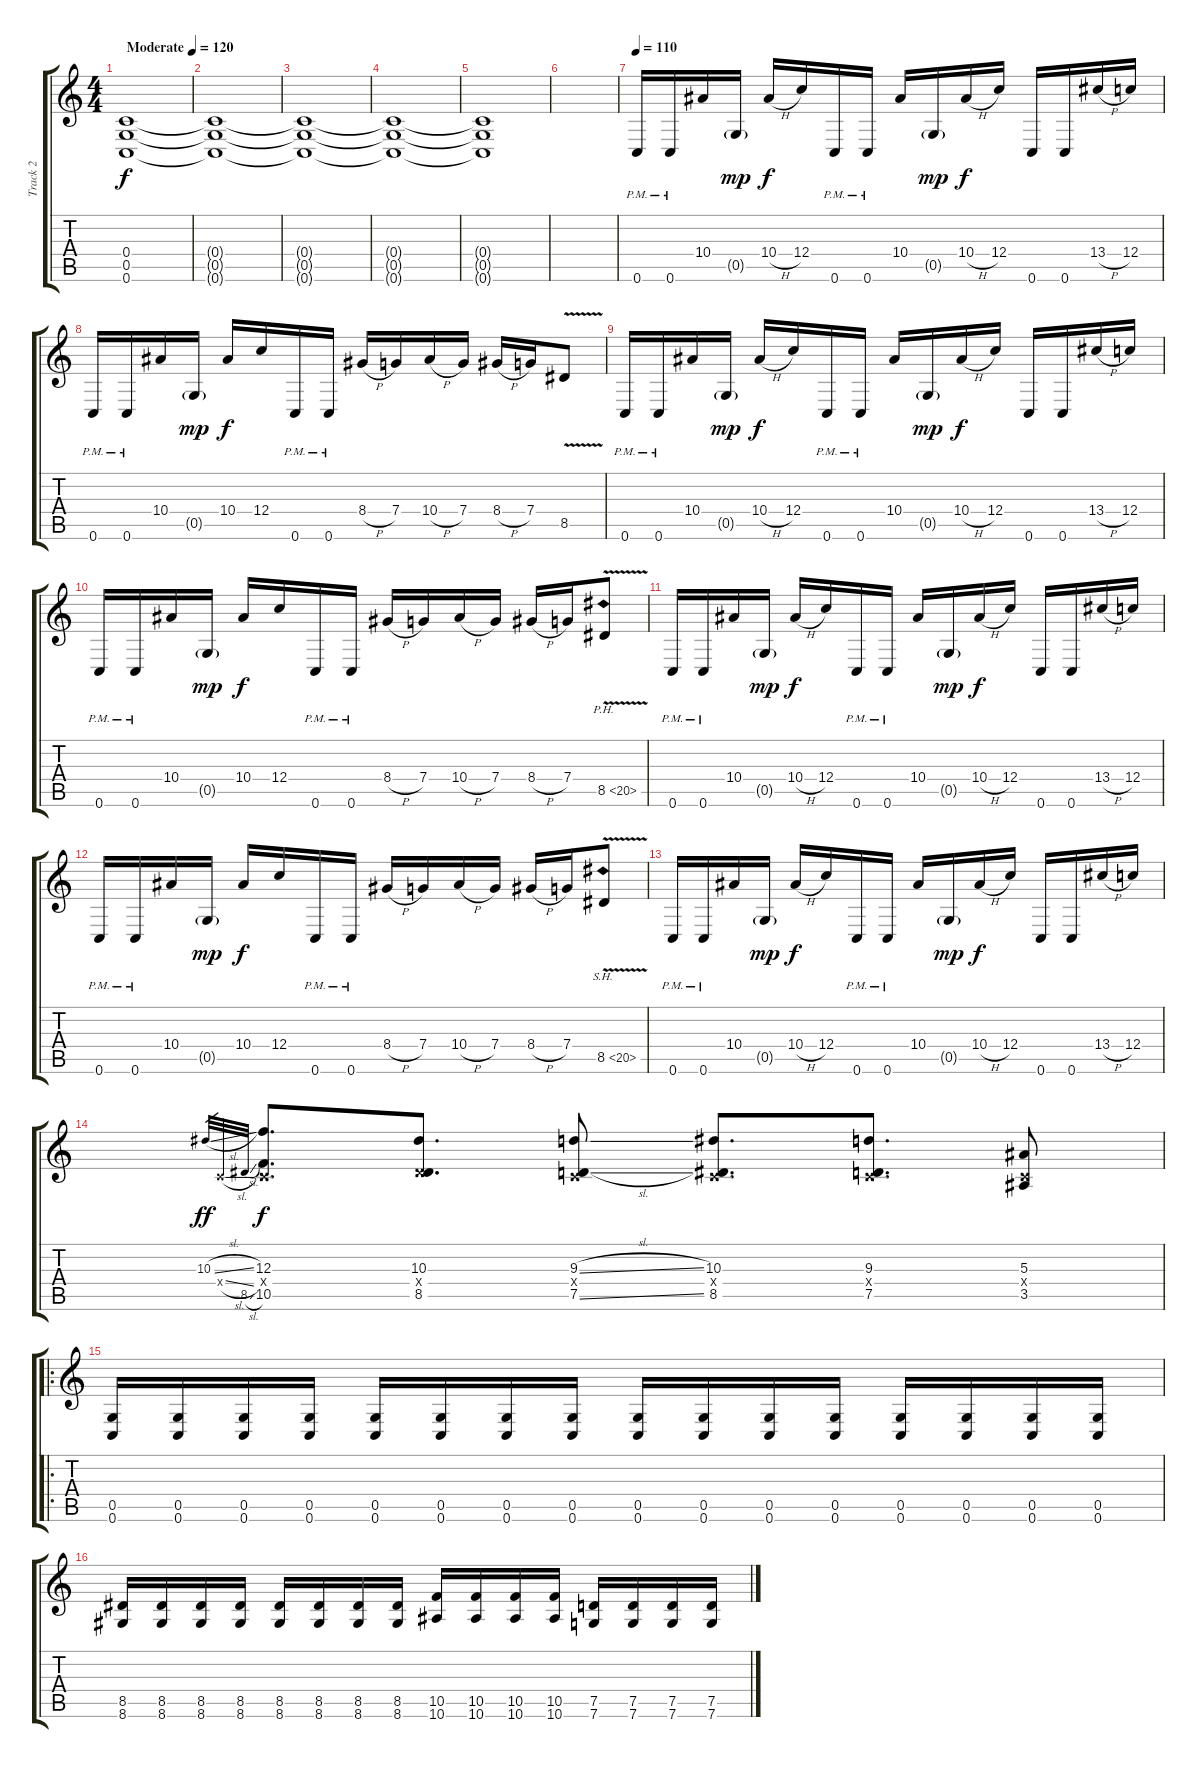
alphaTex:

\track ("Track 2" "Track 2") {instrument overdrivenguitar}
\staff {score tabs}
\tuning (D4 A3 F3 C3 G2 C2) {hide}
\ts (4 4)
\tempo (120 "Moderate")
\clef g2
\ks c
(0.4 0.5 0.6).1{dy f instrument overdrivenguitar} |
(0.4{t} 0.5{t} 0.6{t}).1 |
(0.4{t} 0.5{t} 0.6{t}).1 |
(0.4{t} 0.5{t} 0.6{t}).1 |
(0.4{t} 0.5{t} 0.6{t}).1 |
|
\tempo 110
0.6{pm}.16 0.6{pm}.16 10.4.16 0.5{g}.16{dy mp} 10.4{h}.16{dy f} 12.4.16 0.6{pm}.16 0.6{pm}.16 10.4.16 0.5{g}.16{dy mp} 10.4{h}.16{dy f} 12.4.16 0.6.16 0.6.16 13.4{h}.16 12.4.16 |
0.6{pm}.16 0.6{pm}.16 10.4.16 0.5{g}.16{dy mp} 10.4.16{dy f} 12.4.16 0.6{pm}.16 0.6{pm}.16 8.4{h}.16 7.4.16 10.4{h}.16 7.4.16 8.4{h}.16 7.4.16 8.5{v}.8 |
0.6{pm}.16 0.6{pm}.16 10.4.16 0.5{g}.16{dy mp} 10.4{h}.16{dy f} 12.4.16 0.6{pm}.16 0.6{pm}.16 10.4.16 0.5{g}.16{dy mp} 10.4{h}.16{dy f} 12.4.16 0.6.16 0.6.16 13.4{h}.16 12.4.16 |
0.6{pm}.16 0.6{pm}.16 10.4.16 0.5{g}.16{dy mp} 10.4.16{dy f} 12.4.16 0.6{pm}.16 0.6{pm}.16 8.4{h}.16 7.4.16 10.4{h}.16 7.4.16 8.4{h}.16 7.4.16 8.5{ph 12 v}.8 |
0.6{pm}.16 0.6{pm}.16 10.4.16 0.5{g}.16{dy mp} 10.4{h}.16{dy f} 12.4.16 0.6{pm}.16 0.6{pm}.16 10.4.16 0.5{g}.16{dy mp} 10.4{h}.16{dy f} 12.4.16 0.6.16 0.6.16 13.4{h}.16 12.4.16 |
0.6{pm}.16 0.6{pm}.16 10.4.16 0.5{g}.16{dy mp} 10.4.16{dy f} 12.4.16 0.6{pm}.16 0.6{pm}.16 8.4{h}.16 7.4.16 10.4{h}.16 7.4.16 8.4{h}.16 7.4.16 8.5{sh 12 v}.8 |
0.6{pm}.16 0.6{pm}.16 10.4.16 0.5{g}.16{dy mp} 10.4{h}.16{dy f} 12.4.16 0.6{pm}.16 0.6{pm}.16 10.4.16 0.5{g}.16{dy mp} 10.4{h}.16{dy f} 12.4.16 0.6.16 0.6.16 13.4{h}.16 12.4.16 |
10.3{sl}.32{gr dy ff} 0.4{sl x}.32{gr} 8.5{sl}.32{gr} (12.3 0.4{x} 10.5).8{d dy f} (10.3 3.4{x} 8.5).8{d} (9.3{sl} 0.4{x} 7.5{sl}).8 (10.3 0.4{x} 8.5).8{d} (9.3 0.4{x} 7.5).8{d} (5.3 0.4{x} 3.5).8 |
\ro
(0.5 0.6).16 (0.5 0.6).16 (0.5 0.6).16 (0.5 0.6).16 (0.5 0.6).16 (0.5 0.6).16 (0.5 0.6).16 (0.5 0.6).16 (0.5 0.6).16 (0.5 0.6).16 (0.5 0.6).16 (0.5 0.6).16 (0.5 0.6).16 (0.5 0.6).16 (0.5 0.6).16 (0.5 0.6).16 |
(8.5 8.6).16 (8.5 8.6).16 (8.5 8.6).16 (8.5 8.6).16 (8.5 8.6).16 (8.5 8.6).16 (8.5 8.6).16 (8.5 8.6).16 (10.5 10.6).16 (10.5 10.6).16 (10.5 10.6).16 (10.5 10.6).16 (7.5 7.6).16 (7.5 7.6).16 (7.5 7.6).16 (7.5 7.6).16
